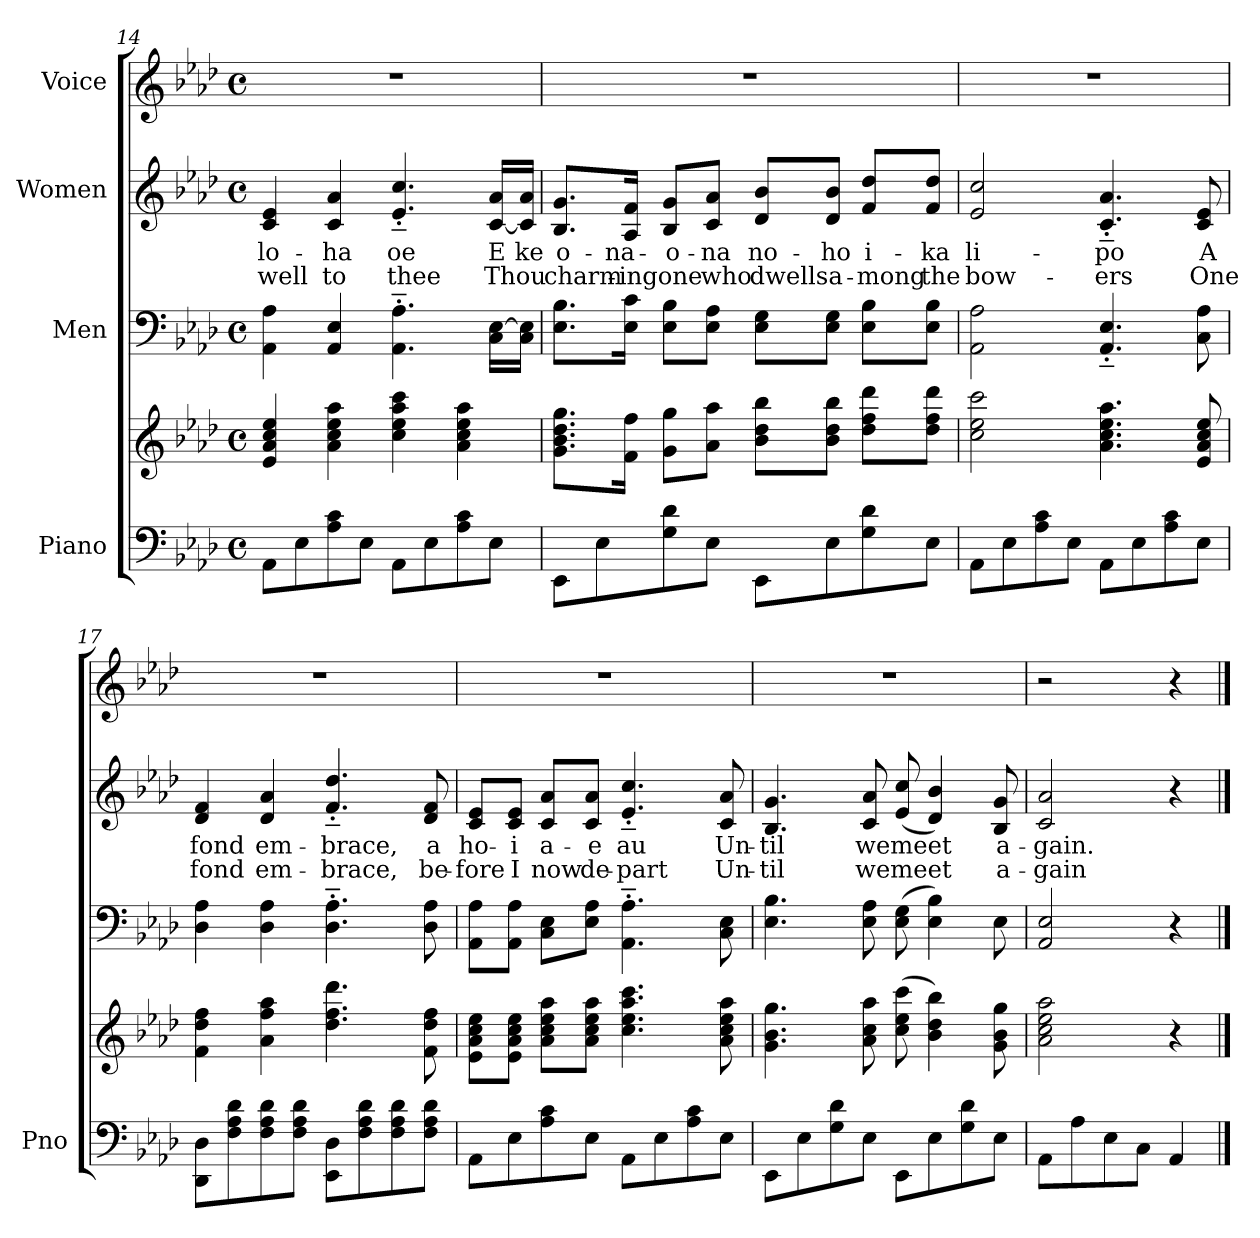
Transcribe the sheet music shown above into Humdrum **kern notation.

**kern	**kern	**kern	**kern	**text	**text	**kern
*part4	*part4	*part3	*part2	*part2	*part2	*part1
*staff5	*staff4	*staff3	*staff2	*staff2	*staff2	*staff1
*I"Piano	*	*I"Men	*I"Women	*	*	*I"Voice
*I'Pno	*	*	*	*	*	*
*clefF4	*clefG2	*clefF4	*clefG2	*	*	*clefG2
*k[b-e-a-d-]	*k[b-e-a-d-]	*k[b-e-a-d-]	*k[b-e-a-d-]	*	*	*k[b-e-a-d-]
*M4/4	*M4/4	*M4/4	*M4/4	*	*	*M4/4
*met(c)	*met(c)	*met(c)	*met(c)	*	*	*met(c)
=14	=14	=14	=14	=14	=14	=14
!	!	!	!	!LO:LY:b	!LO:LY:b	!
8AA-\L	4e-/ 4a-/ 4cc/ 4ee-/	4AA-\ 4A-\	4c/ 4e-/	-lo-	-well	1r
8E-\	.	.	.	.	.	.
!	!	!	!	!LO:LY:b	!LO:LY:b	!
8A-\ 8c\	4a-\ 4cc\ 4ee-\ 4aa-\	4AA-/ 4E-/	4c/ 4a-/	-ha	to	.
8E-\J	.	.	.	.	.	.
!	!	!	!	!LO:LY:b	!LO:LY:b	!
8AA-\L	4cc\ 4ee-\ 4aa-\ 4ccc\	4.AA-\'~ 4.A-\'~	4.e-/'~ 4.cc/'~	oe	thee	.
8E-\	.	.	.	.	.	.
8A-\ 8c\	4a-\ 4cc\ 4ee-\ 4aa-\	.	.	.	.	.
!	!	!	!	!LO:LY:b	!LO:LY:b	!
8E-\J	.	16C\ [16E-\LL	[16c/ 16a-/LL	E	Thou	.
!	!	!	!	!LO:LY:b	!	!
.	.	16C\ 16E-]\JJ	16c]/ 16a-/JJ	ke	.	.
=15	=15	=15	=15	=15	=15	=15
!	!	!	!	!LO:LY:b	!LO:LY:b	!
8EE-\L	8.g\ 8.b-\ 8.dd-\ 8.gg\L	8.E-\ 8.B-\L	8.B-/ 8.g/L	o-	charm-	1r
8E-\	.	.	.	.	.	.
!	!	!	!	!LO:LY:b	!LO:LY:b	!
.	16f\ 16ff\Jk	16E-\ 16c\Jk	16A-/ 16f/Jk	-na-	-ing	.
!	!	!	!	!LO:LY:b	!LO:LY:b	!
8G\ 8d-\	8g\ 8gg\L	8E-\ 8B-\L	8B-/ 8g/L	-o-	one	.
!	!	!	!	!LO:LY:b	!LO:LY:b	!
8E-\J	8a-\ 8aa-\J	8E-\ 8A-\J	8c/ 8a-/J	-na	who	.
!	!	!	!	!LO:LY:b	!LO:LY:b	!
8EE-\L	8b-\ 8dd-\ 8bb-\L	8E-\ 8G\L	8d-/ 8b-/L	no-	dwells	.
!	!	!	!	!LO:LY:b	!LO:LY:b	!
8E-\	8b-\ 8dd-\ 8bb-\J	8E-\ 8G\J	8d-/ 8b-/J	-ho	a-	.
!	!	!	!	!LO:LY:b	!LO:LY:b	!
8G\ 8d-\	8dd-\ 8ff\ 8ddd-\L	8E-\ 8B-\L	8f/ 8dd-/L	i-	-mong	.
!	!	!	!	!LO:LY:b	!LO:LY:b	!
8E-\J	8dd-\ 8ff\ 8ddd-\J	8E-\ 8B-\J	8f/ 8dd-/J	-ka	the	.
!!LO:LB:g=z
=16	=16	=16	=16	=16	=16	=16
!	!	!	!	!LO:LY:b	!LO:LY:b	!
8AA-\L	2cc\ 2ee-\ 2ccc\	2AA-\ 2A-\	2e-/ 2cc/	li-	bow-	1r
8E-\	.	.	.	.	.	.
8A-\ 8c\	.	.	.	.	.	.
8E-\J	.	.	.	.	.	.
!	!	!	!	!LO:LY:b	!LO:LY:b	!
8AA-\L	4.a-\ 4.cc\ 4.ee-\ 4.aa-\	4.AA-/'~ 4.E-/'~	4.c/'~ 4.a-/'~	-po	-ers	.
8E-\	.	.	.	.	.	.
8A-\ 8c\	.	.	.	.	.	.
!	!	!	!	!LO:LY:b	!LO:LY:b	!
8E-\J	8e-/ 8a-/ 8cc/ 8ee-/	8C\ 8A-\	8c/ 8e-/	A	One	.
!!LO:LB:g=z
=17	=17	=17	=17	=17	=17	=17
!	!	!	!	!LO:LY:b	!LO:LY:b	!
8DD-\ 8D-\L	4f\ 4dd-\ 4ff\	4D-\ 4A-\	4d-/ 4f/	fond	fond	1r
8F\ 8A-\ 8d-\	.	.	.	.	.	.
!	!	!	!	!LO:LY:b	!LO:LY:b	!
8F\ 8A-\ 8d-\	4a-\ 4ff\ 4aa-\	4D-\ 4A-\	4d-/ 4a-/	em-	em-	.
8F\ 8A-\ 8d-\J	.	.	.	.	.	.
!	!	!	!	!LO:LY:b	!LO:LY:b	!
8EE-\ 8D-\L	4.dd-\ 4.ff\ 4.ddd-\	4.D-\'~ 4.A-\'~	4.f/'~ 4.dd-/'~	-brace,	-brace,	.
8F\ 8A-\ 8d-\	.	.	.	.	.	.
8F\ 8A-\ 8d-\	.	.	.	.	.	.
!	!	!	!	!LO:LY:b	!LO:LY:b	!
8F\ 8A-\ 8d-\J	8f\ 8dd-\ 8ff\	8D-\ 8A-\	8d-/ 8f/	a	be-	.
=18	=18	=18	=18	=18	=18	=18
!	!	!	!	!LO:LY:b	!LO:LY:b	!
8AA-\L	8e-\ 8a-\ 8cc\ 8ee-\L	8AA-\ 8A-\L	8c/ 8e-/L	ho-	-fore	1r
!	!	!	!	!LO:LY:b	!LO:LY:b	!
8E-\	8e-\ 8a-\ 8cc\ 8ee-\J	8AA-\ 8A-\J	8c/ 8e-/J	-i	I	.
!	!	!	!	!LO:LY:b	!LO:LY:b	!
8A-\ 8c\	8a-\ 8cc\ 8ee-\ 8aa-\L	8C\ 8E-\L	8c/ 8a-/L	a-	now	.
!	!	!	!	!LO:LY:b	!LO:LY:b	!
8E-\J	8a-\ 8cc\ 8ee-\ 8aa-\J	8E-\ 8A-\J	8c/ 8a-/J	-e	de-	.
!	!	!	!	!LO:LY:b	!LO:LY:b	!
8AA-\L	4.cc\ 4.ee-\ 4.aa-\ 4.ccc\	4.AA-\'~ 4.A-\'~	4.e-/'~ 4.cc/'~	au	-part	.
8E-\	.	.	.	.	.	.
8A-\ 8c\	.	.	.	.	.	.
!	!	!	!	!LO:LY:b	!LO:LY:b	!
8E-\J	8a-\ 8cc\ 8ee-\ 8aa-\	8C\ 8E-\	8c/ 8a-/	Un-	Un-	.
=19	=19	=19	=19	=19	=19	=19
!	!	!	!	!LO:LY:b	!LO:LY:b	!
8EE-\L	4.g\ 4.b-\ 4.gg\	4.E-\ 4.B-\	4.B-/ 4.g/	-til	-til	1r
8E-\	.	.	.	.	.	.
8G\ 8d-\	.	.	.	.	.	.
!	!	!	!	!LO:LY:b	!LO:LY:b	!
8E-\J	8a-\ 8cc\ 8aa-\	8E-\ 8A-\	8c/ 8a-/	we	we	.
!	!	!	!	!LO:LY:b	!LO:LY:b	!
8EE-\L	(8cc\ 8ee-\ 8ccc\	(8E-\ 8G\	(8e-/ 8cc/	meet	meet	.
8E-\	4b-\ 4dd-\ 4bb-\)	4E-\ 4B-\)	4d-/ 4b-/)	.	.	.
8G\ 8d-\	.	.	.	.	.	.
!	!	!	!	!LO:LY:b	!LO:LY:b	!
8E-\J	8g\ 8b-\ 8gg\	8E-\	8B-/ 8g/	a-	a-	.
=20	=20	=20	=20	=20	=20	=20
!	!	!	!	!LO:LY:b	!LO:LY:b	!
8AA-\L	2a-\ 2cc\ 2ee-\ 2aa-\	2AA-/ 2E-/	2c/ 2a-/	-gain.	-gain	2r
8A-\	.	.	.	.	.	.
8E-\	.	.	.	.	.	.
8C\J	.	.	.	.	.	.
4AA-/	4r	4r	4r	.	.	4r
==	==	==	==	==	==	==
*-	*-	*-	*-	*-	*-	*-
